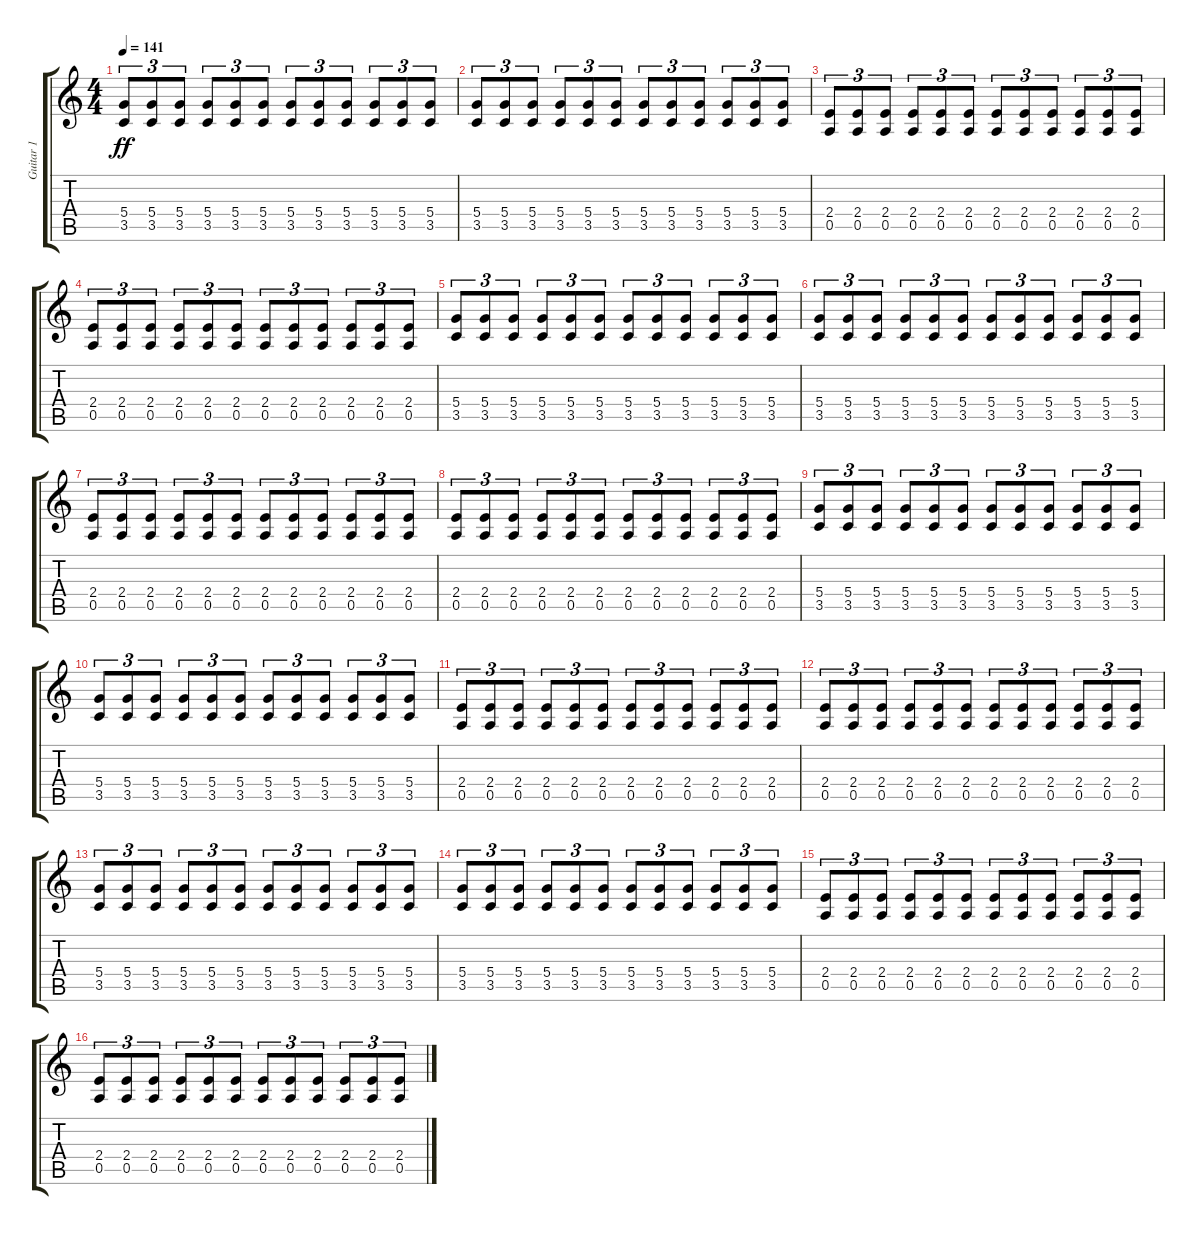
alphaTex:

\track ("Guitar 1" "Guitar 1") {instrument distortionguitar}
\staff {score tabs}
\tuning (E4 B3 G3 D3 A2 E2) {hide}
\ts (4 4)
\tempo 141
\clef g2
\ks c
(5.4 3.5).8{tu (3 2) dy ff} (5.4 3.5).8{tu (3 2)} (5.4 3.5).8{tu (3 2)} (5.4 3.5).8{tu (3 2)} (5.4 3.5).8{tu (3 2)} (5.4 3.5).8{tu (3 2)} (5.4 3.5).8{tu (3 2)} (5.4 3.5).8{tu (3 2)} (5.4 3.5).8{tu (3 2)} (5.4 3.5).8{tu (3 2)} (5.4 3.5).8{tu (3 2)} (5.4 3.5).8{tu (3 2)} |
(5.4 3.5).8{tu (3 2)} (5.4 3.5).8{tu (3 2)} (5.4 3.5).8{tu (3 2)} (5.4 3.5).8{tu (3 2)} (5.4 3.5).8{tu (3 2)} (5.4 3.5).8{tu (3 2)} (5.4 3.5).8{tu (3 2)} (5.4 3.5).8{tu (3 2)} (5.4 3.5).8{tu (3 2)} (5.4 3.5).8{tu (3 2)} (5.4 3.5).8{tu (3 2)} (5.4 3.5).8{tu (3 2)} |
(2.4 0.5).8{tu (3 2)} (2.4 0.5).8{tu (3 2)} (2.4 0.5).8{tu (3 2)} (2.4 0.5).8{tu (3 2)} (2.4 0.5).8{tu (3 2)} (2.4 0.5).8{tu (3 2)} (2.4 0.5).8{tu (3 2)} (2.4 0.5).8{tu (3 2)} (2.4 0.5).8{tu (3 2)} (2.4 0.5).8{tu (3 2)} (2.4 0.5).8{tu (3 2)} (2.4 0.5).8{tu (3 2)} |
(2.4 0.5).8{tu (3 2)} (2.4 0.5).8{tu (3 2)} (2.4 0.5).8{tu (3 2)} (2.4 0.5).8{tu (3 2)} (2.4 0.5).8{tu (3 2)} (2.4 0.5).8{tu (3 2)} (2.4 0.5).8{tu (3 2)} (2.4 0.5).8{tu (3 2)} (2.4 0.5).8{tu (3 2)} (2.4 0.5).8{tu (3 2)} (2.4 0.5).8{tu (3 2)} (2.4 0.5).8{tu (3 2)} |
(5.4 3.5).8{tu (3 2)} (5.4 3.5).8{tu (3 2)} (5.4 3.5).8{tu (3 2)} (5.4 3.5).8{tu (3 2)} (5.4 3.5).8{tu (3 2)} (5.4 3.5).8{tu (3 2)} (5.4 3.5).8{tu (3 2)} (5.4 3.5).8{tu (3 2)} (5.4 3.5).8{tu (3 2)} (5.4 3.5).8{tu (3 2)} (5.4 3.5).8{tu (3 2)} (5.4 3.5).8{tu (3 2)} |
(5.4 3.5).8{tu (3 2)} (5.4 3.5).8{tu (3 2)} (5.4 3.5).8{tu (3 2)} (5.4 3.5).8{tu (3 2)} (5.4 3.5).8{tu (3 2)} (5.4 3.5).8{tu (3 2)} (5.4 3.5).8{tu (3 2)} (5.4 3.5).8{tu (3 2)} (5.4 3.5).8{tu (3 2)} (5.4 3.5).8{tu (3 2)} (5.4 3.5).8{tu (3 2)} (5.4 3.5).8{tu (3 2)} |
(2.4 0.5).8{tu (3 2)} (2.4 0.5).8{tu (3 2)} (2.4 0.5).8{tu (3 2)} (2.4 0.5).8{tu (3 2)} (2.4 0.5).8{tu (3 2)} (2.4 0.5).8{tu (3 2)} (2.4 0.5).8{tu (3 2)} (2.4 0.5).8{tu (3 2)} (2.4 0.5).8{tu (3 2)} (2.4 0.5).8{tu (3 2)} (2.4 0.5).8{tu (3 2)} (2.4 0.5).8{tu (3 2)} |
(2.4 0.5).8{tu (3 2)} (2.4 0.5).8{tu (3 2)} (2.4 0.5).8{tu (3 2)} (2.4 0.5).8{tu (3 2)} (2.4 0.5).8{tu (3 2)} (2.4 0.5).8{tu (3 2)} (2.4 0.5).8{tu (3 2)} (2.4 0.5).8{tu (3 2)} (2.4 0.5).8{tu (3 2)} (2.4 0.5).8{tu (3 2)} (2.4 0.5).8{tu (3 2)} (2.4 0.5).8{tu (3 2)} |
(5.4 3.5).8{tu (3 2)} (5.4 3.5).8{tu (3 2)} (5.4 3.5).8{tu (3 2)} (5.4 3.5).8{tu (3 2)} (5.4 3.5).8{tu (3 2)} (5.4 3.5).8{tu (3 2)} (5.4 3.5).8{tu (3 2)} (5.4 3.5).8{tu (3 2)} (5.4 3.5).8{tu (3 2)} (5.4 3.5).8{tu (3 2)} (5.4 3.5).8{tu (3 2)} (5.4 3.5).8{tu (3 2)} |
(5.4 3.5).8{tu (3 2)} (5.4 3.5).8{tu (3 2)} (5.4 3.5).8{tu (3 2)} (5.4 3.5).8{tu (3 2)} (5.4 3.5).8{tu (3 2)} (5.4 3.5).8{tu (3 2)} (5.4 3.5).8{tu (3 2)} (5.4 3.5).8{tu (3 2)} (5.4 3.5).8{tu (3 2)} (5.4 3.5).8{tu (3 2)} (5.4 3.5).8{tu (3 2)} (5.4 3.5).8{tu (3 2)} |
(2.4 0.5).8{tu (3 2)} (2.4 0.5).8{tu (3 2)} (2.4 0.5).8{tu (3 2)} (2.4 0.5).8{tu (3 2)} (2.4 0.5).8{tu (3 2)} (2.4 0.5).8{tu (3 2)} (2.4 0.5).8{tu (3 2)} (2.4 0.5).8{tu (3 2)} (2.4 0.5).8{tu (3 2)} (2.4 0.5).8{tu (3 2)} (2.4 0.5).8{tu (3 2)} (2.4 0.5).8{tu (3 2)} |
(2.4 0.5).8{tu (3 2)} (2.4 0.5).8{tu (3 2)} (2.4 0.5).8{tu (3 2)} (2.4 0.5).8{tu (3 2)} (2.4 0.5).8{tu (3 2)} (2.4 0.5).8{tu (3 2)} (2.4 0.5).8{tu (3 2)} (2.4 0.5).8{tu (3 2)} (2.4 0.5).8{tu (3 2)} (2.4 0.5).8{tu (3 2)} (2.4 0.5).8{tu (3 2)} (2.4 0.5).8{tu (3 2)} |
(5.4 3.5).8{tu (3 2)} (5.4 3.5).8{tu (3 2)} (5.4 3.5).8{tu (3 2)} (5.4 3.5).8{tu (3 2)} (5.4 3.5).8{tu (3 2)} (5.4 3.5).8{tu (3 2)} (5.4 3.5).8{tu (3 2)} (5.4 3.5).8{tu (3 2)} (5.4 3.5).8{tu (3 2)} (5.4 3.5).8{tu (3 2)} (5.4 3.5).8{tu (3 2)} (5.4 3.5).8{tu (3 2)} |
(5.4 3.5).8{tu (3 2)} (5.4 3.5).8{tu (3 2)} (5.4 3.5).8{tu (3 2)} (5.4 3.5).8{tu (3 2)} (5.4 3.5).8{tu (3 2)} (5.4 3.5).8{tu (3 2)} (5.4 3.5).8{tu (3 2)} (5.4 3.5).8{tu (3 2)} (5.4 3.5).8{tu (3 2)} (5.4 3.5).8{tu (3 2)} (5.4 3.5).8{tu (3 2)} (5.4 3.5).8{tu (3 2)} |
(2.4 0.5).8{tu (3 2)} (2.4 0.5).8{tu (3 2)} (2.4 0.5).8{tu (3 2)} (2.4 0.5).8{tu (3 2)} (2.4 0.5).8{tu (3 2)} (2.4 0.5).8{tu (3 2)} (2.4 0.5).8{tu (3 2)} (2.4 0.5).8{tu (3 2)} (2.4 0.5).8{tu (3 2)} (2.4 0.5).8{tu (3 2)} (2.4 0.5).8{tu (3 2)} (2.4 0.5).8{tu (3 2)} |
(2.4 0.5).8{tu (3 2)} (2.4 0.5).8{tu (3 2)} (2.4 0.5).8{tu (3 2)} (2.4 0.5).8{tu (3 2)} (2.4 0.5).8{tu (3 2)} (2.4 0.5).8{tu (3 2)} (2.4 0.5).8{tu (3 2)} (2.4 0.5).8{tu (3 2)} (2.4 0.5).8{tu (3 2)} (2.4 0.5).8{tu (3 2)} (2.4 0.5).8{tu (3 2)} (2.4 0.5).8{tu (3 2)}
